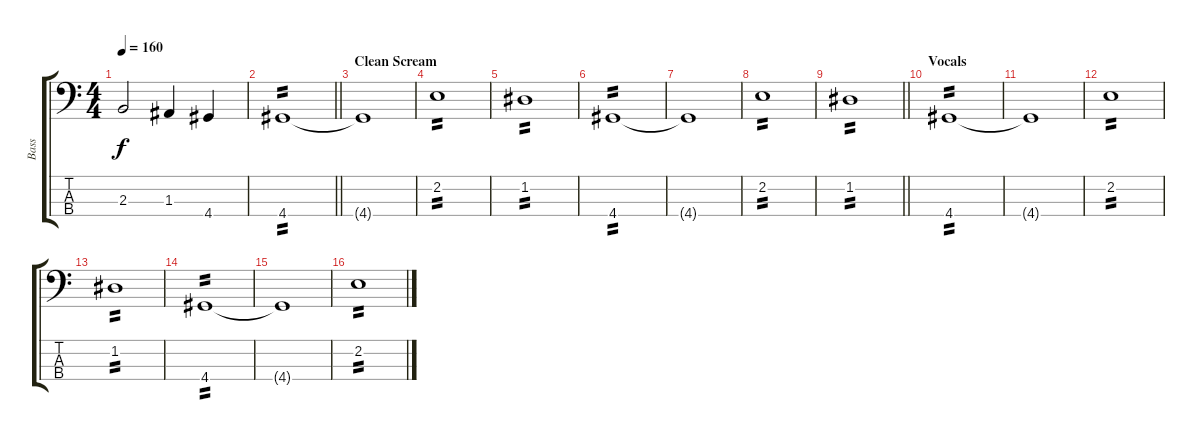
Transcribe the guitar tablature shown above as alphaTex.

\track ("Bass" "Bass") {instrument electricbassfinger}
\staff {score tabs}
\tuning (G2 D2 A1 E1) {hide}
\ts (4 4)
\tempo 160
\clef f4
\ks c
2.3.2{dy f} 1.3.4 4.4.4 |
\barLineRight lightlight
4.4.1{tp 2} |
\section ("" "Clean Scream")
4.4{t}.1 |
2.2.1{tp 2} |
1.2.1{tp 2} |
4.4.1{tp 2} |
4.4{t}.1 |
2.2.1{tp 2} |
\barLineRight lightlight
1.2.1{tp 2} |
\section ("" "Vocals")
4.4.1{tp 2} |
4.4{t}.1 |
2.2.1{tp 2} |
1.2.1{tp 2} |
4.4.1{tp 2} |
4.4{t}.1 |
2.2.1{tp 2}
